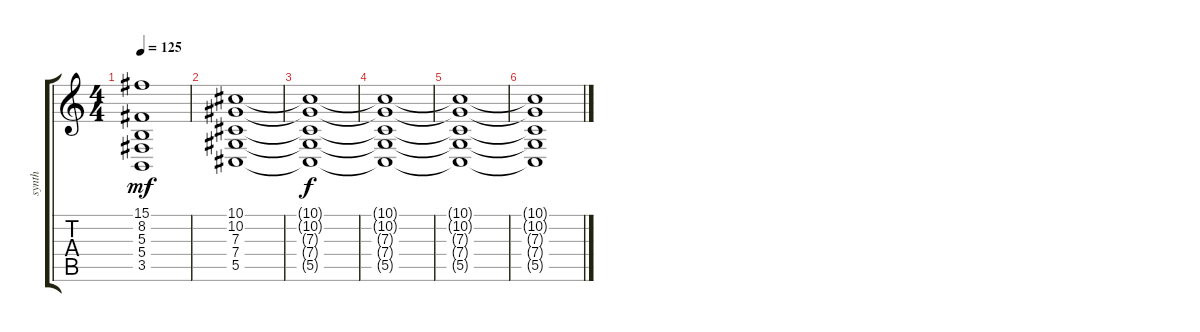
\track ("synth" "synth") {instrument stringensemble1}
\staff {score tabs}
\tuning (Eb4 Bb3 Gb3 Db3 Ab2 Eb2) {hide}
\ts (4 4)
\tempo 125
\clef g2
\ks c
(15.1 8.2{t} 5.3{t} 5.4{t} 3.5{t}).1{dy mf} |
(10.1 10.2 7.3 7.4 5.5).1 |
(10.1{t} 10.2{t} 7.3{t} 7.4{t} 5.5{t}).1{dy f volume 0} |
(10.1{t} 10.2{t} 7.3{t} 7.4{t} 5.5{t}).1 |
(10.1{t} 10.2{t} 7.3{t} 7.4{t} 5.5{t}).1 |
(10.1{t} 10.2{t} 7.3{t} 7.4{t} 5.5{t}).1
